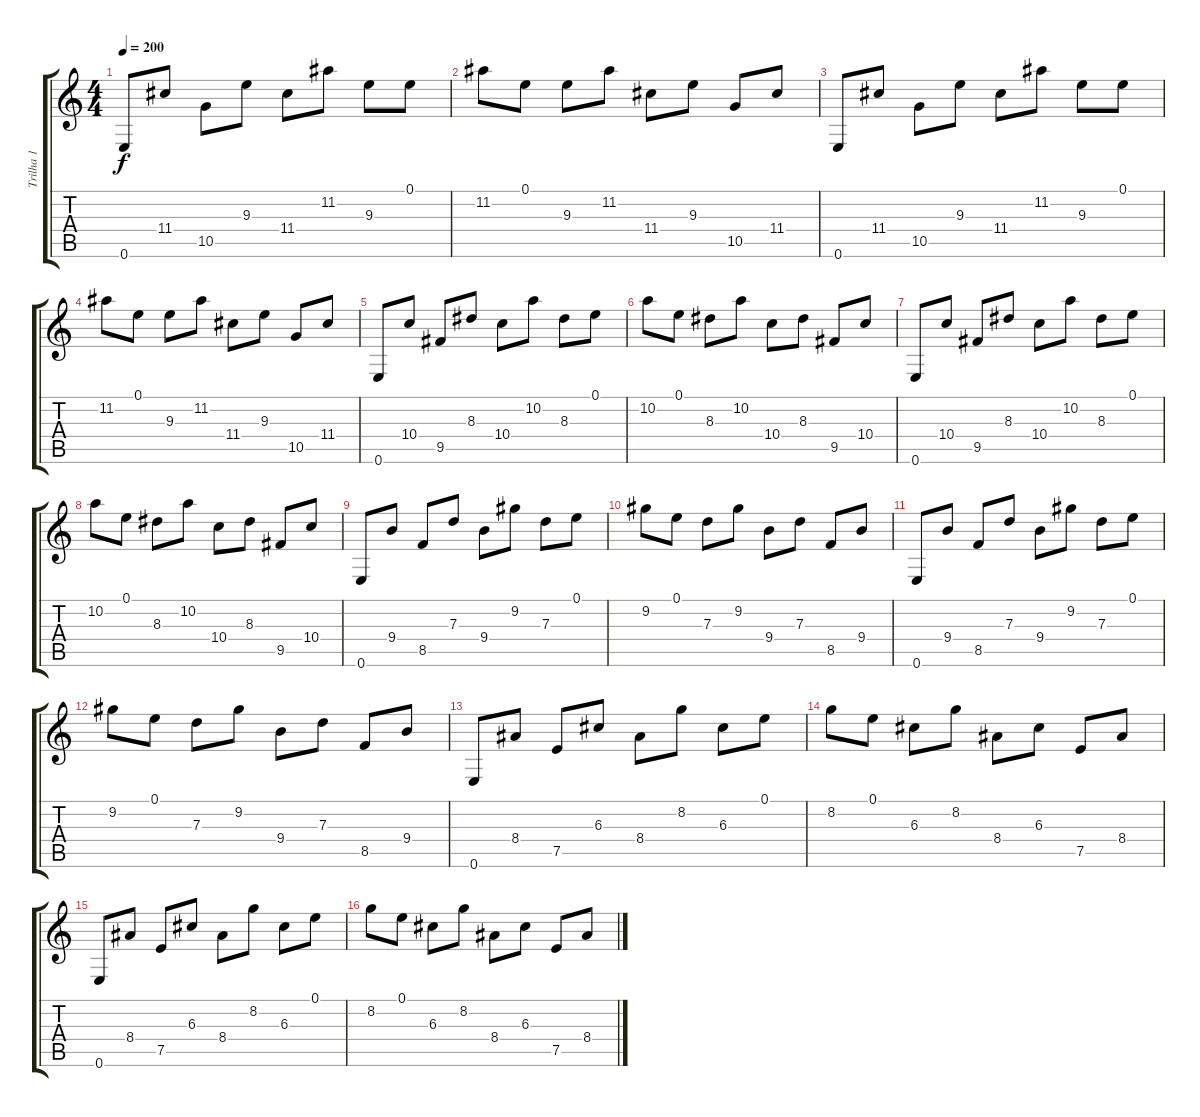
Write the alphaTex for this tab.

\track ("Trilha 1" "Trilha 1") {instrument acousticguitarsteel}
\staff {score tabs}
\tuning (E4 B3 G3 D3 A2 E2) {hide}
\ts (4 4)
\tempo 200
\clef g2
\ks c
0.6.8{dy f} 11.4.8 10.5.8 9.3.8 11.4.8 11.2.8 9.3.8 0.1.8 |
11.2.8 0.1.8 9.3.8 11.2.8 11.4.8 9.3.8 10.5.8 11.4.8 |
0.6.8 11.4.8 10.5.8 9.3.8 11.4.8 11.2.8 9.3.8 0.1.8 |
11.2.8 0.1.8 9.3.8 11.2.8 11.4.8 9.3.8 10.5.8 11.4.8 |
0.6.8 10.4.8 9.5.8 8.3.8 10.4.8 10.2.8 8.3.8 0.1.8 |
10.2.8 0.1.8 8.3.8 10.2.8 10.4.8 8.3.8 9.5.8 10.4.8 |
0.6.8 10.4.8 9.5.8 8.3.8 10.4.8 10.2.8 8.3.8 0.1.8 |
10.2.8 0.1.8 8.3.8 10.2.8 10.4.8 8.3.8 9.5.8 10.4.8 |
0.6.8 9.4.8 8.5.8 7.3.8 9.4.8 9.2.8 7.3.8 0.1.8 |
9.2.8 0.1.8 7.3.8 9.2.8 9.4.8 7.3.8 8.5.8 9.4.8 |
0.6.8 9.4.8 8.5.8 7.3.8 9.4.8 9.2.8 7.3.8 0.1.8 |
9.2.8 0.1.8 7.3.8 9.2.8 9.4.8 7.3.8 8.5.8 9.4.8 |
0.6.8 8.4.8 7.5.8 6.3.8 8.4.8 8.2.8 6.3.8 0.1.8 |
8.2.8 0.1.8 6.3.8 8.2.8 8.4.8 6.3.8 7.5.8 8.4.8 |
0.6.8 8.4.8 7.5.8 6.3.8 8.4.8 8.2.8 6.3.8 0.1.8 |
8.2.8 0.1.8 6.3.8 8.2.8 8.4.8 6.3.8 7.5.8 8.4.8
